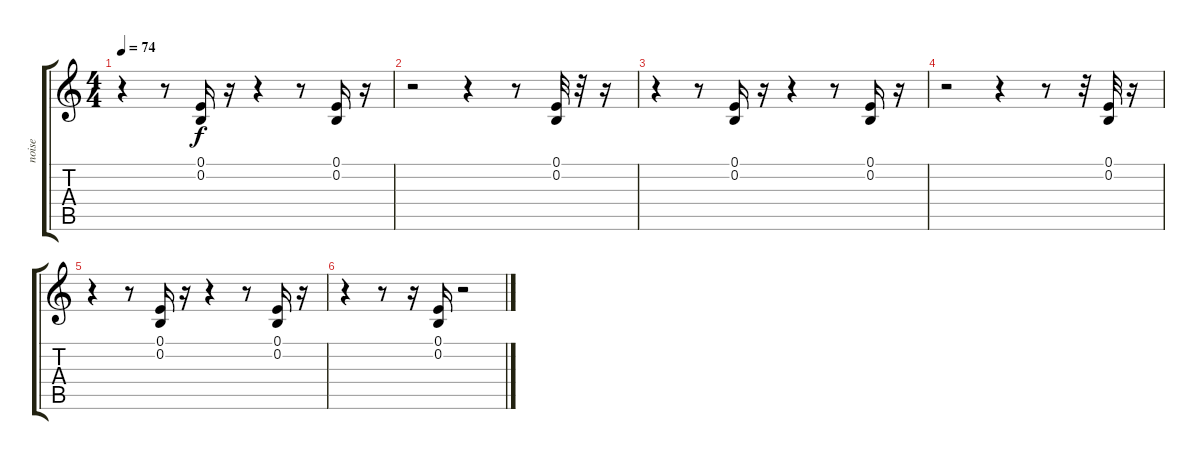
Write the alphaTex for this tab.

\track ("noise" "noise") {instrument guitarfretnoise}
\staff {score tabs}
\tuning (E4 B3 G3 D3 A2 E2) {hide}
\ts (4 4)
\tempo 74
\clef g2
\ks c
r.4{dy f instrument guitarfretnoise} r.8 (0.1 0.2).16 r.16 r.4 r.8 (0.1 0.2).16 r.16 |
r.2 r.4 r.8 (0.1 0.2).32 r.32 r.16 |
r.4 r.8 (0.1 0.2).16 r.16 r.4 r.8 (0.1 0.2).16 r.16 |
r.2 r.4 r.8 r.32 (0.1 0.2).32 r.16 |
r.4 r.8 (0.1 0.2).16 r.16 r.4 r.8 (0.1 0.2).16 r.16 |
r.4 r.8 r.16 (0.1 0.2).16 r.2
